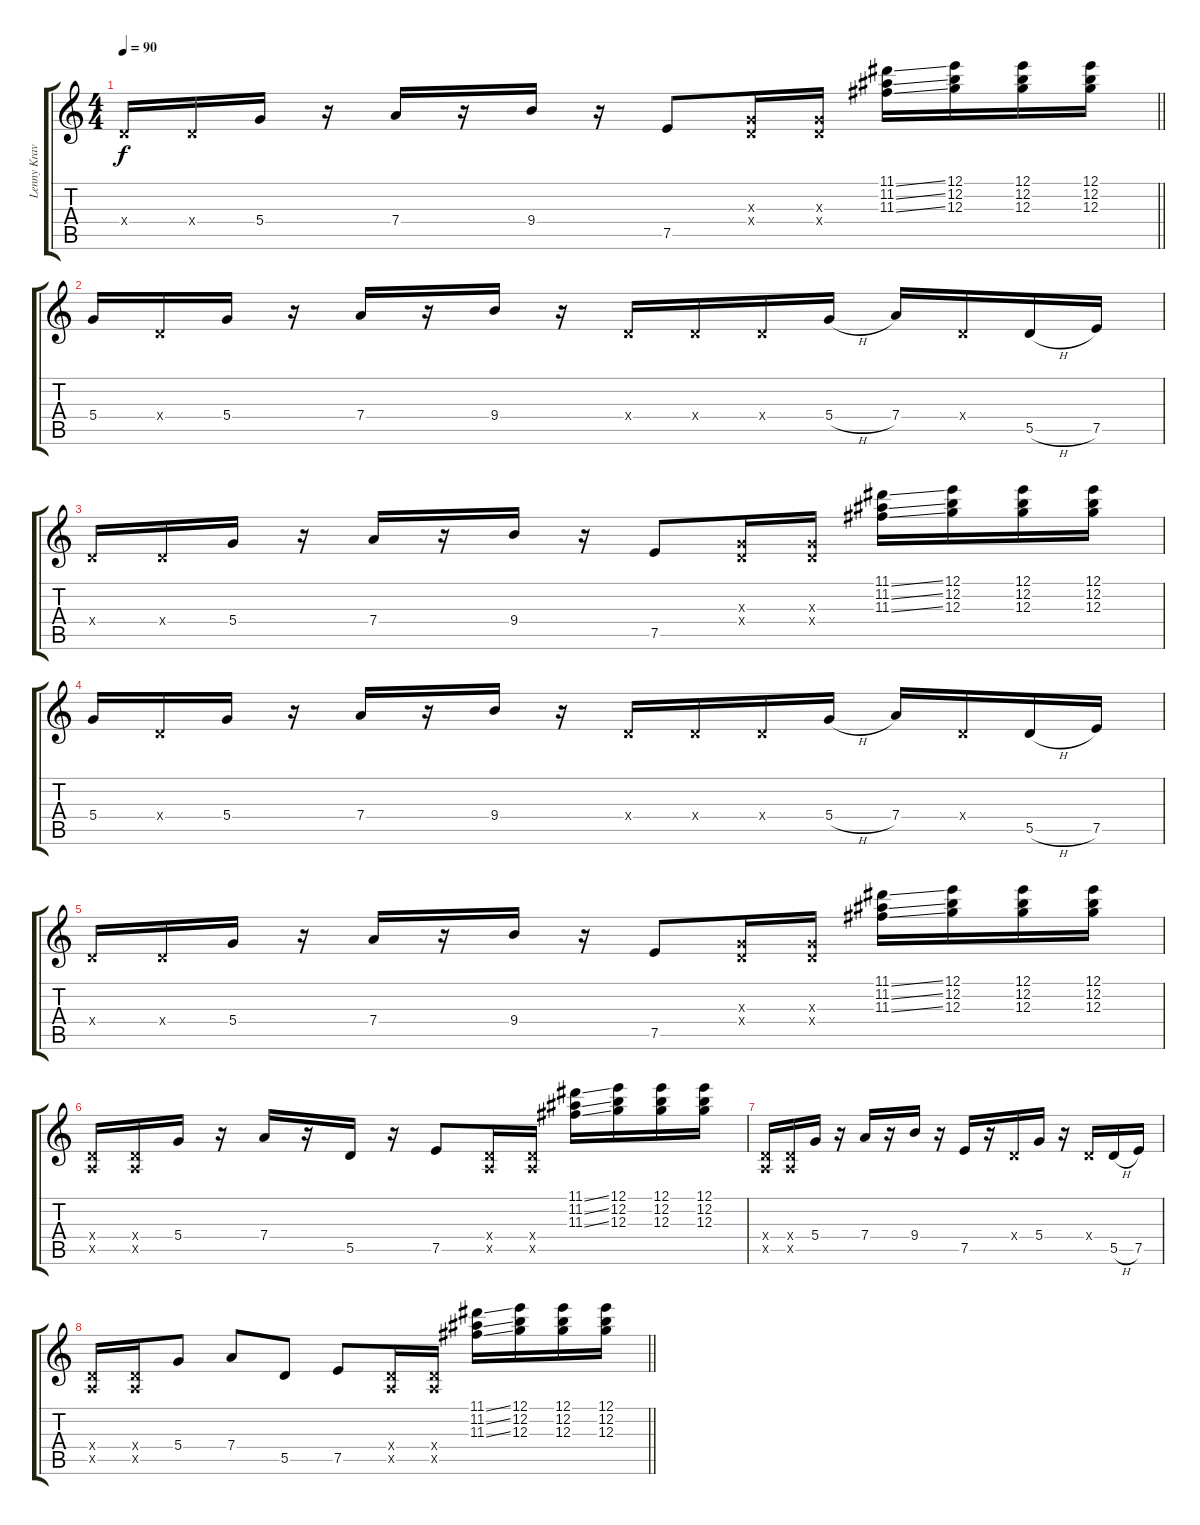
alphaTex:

\track ("Lenny Kravitz" "Lenny Krav") {instrument overdrivenguitar}
\staff {score tabs}
\tuning (E4 B3 G3 D3 A2 E2) {hide}
\ts (4 4)
\tempo 90
\clef g2
\barLineRight lightlight
\ks c
0.4{x}.16{dy f} 0.4{x}.16 5.4.16 r.16 7.4.16 r.16 9.4.16 r.16 7.5.8 (0.3{x} 0.4{x}).16 (0.3{x} 0.4{x}).16 (11.1{ss} 11.2{ss} 11.3{ss}).16 (12.1 12.2 12.3).16 (12.1 12.2 12.3).16 (12.1 12.2 12.3).16 |
5.4.16 0.4{x}.16 5.4.16 r.16 7.4.16 r.16 9.4.16 r.16 0.4{x}.16 0.4{x}.16 0.4{x}.16 5.4{h}.16 7.4.16 0.4{x}.16 5.5{h}.16 7.5.16 |
0.4{x}.16 0.4{x}.16 5.4.16 r.16 7.4.16 r.16 9.4.16 r.16 7.5.8 (0.3{x} 0.4{x}).16 (0.3{x} 0.4{x}).16 (11.1{ss} 11.2{ss} 11.3{ss}).16 (12.1 12.2 12.3).16 (12.1 12.2 12.3).16 (12.1 12.2 12.3).16 |
5.4.16 0.4{x}.16 5.4.16 r.16 7.4.16 r.16 9.4.16 r.16 0.4{x}.16 0.4{x}.16 0.4{x}.16 5.4{h}.16 7.4.16 0.4{x}.16 5.5{h}.16 7.5.16 |
0.4{x}.16 0.4{x}.16 5.4.16 r.16 7.4.16 r.16 9.4.16 r.16 7.5.8 (0.3{x} 0.4{x}).16 (0.3{x} 0.4{x}).16 (11.1{ss} 11.2{ss} 11.3{ss}).16 (12.1 12.2 12.3).16 (12.1 12.2 12.3).16 (12.1 12.2 12.3).16 |
(0.4{x} 0.5{x}).16 (0.4{x} 0.5{x}).16 5.4.16 r.16 7.4.16 r.16 5.5.16 r.16 7.5.8 (0.4{x} 0.5{x}).16 (0.4{x} 0.5{x}).16 (11.1{ss} 11.2{ss} 11.3{ss}).16 (12.1 12.2 12.3).16 (12.1 12.2 12.3).16 (12.1 12.2 12.3).16 |
(0.4{x} 0.5{x}).16 (0.4{x} 0.5{x}).16 5.4.16 r.16 7.4.16 r.16 9.4.16 r.16 7.5.16 r.16 0.4{x}.16 5.4.16 r.16 0.4{x}.16 5.5{h}.16 7.5.16 |
\barLineRight lightlight
(0.4{x} 0.5{x}).16 (0.4{x} 0.5{x}).16 5.4.8 7.4.8 5.5.8 7.5.8 (0.4{x} 0.5{x}).16 (0.4{x} 0.5{x}).16 (11.1{ss} 11.2{ss} 11.3{ss}).16 (12.1 12.2 12.3).16 (12.1 12.2 12.3).16 (12.1 12.2 12.3).16
